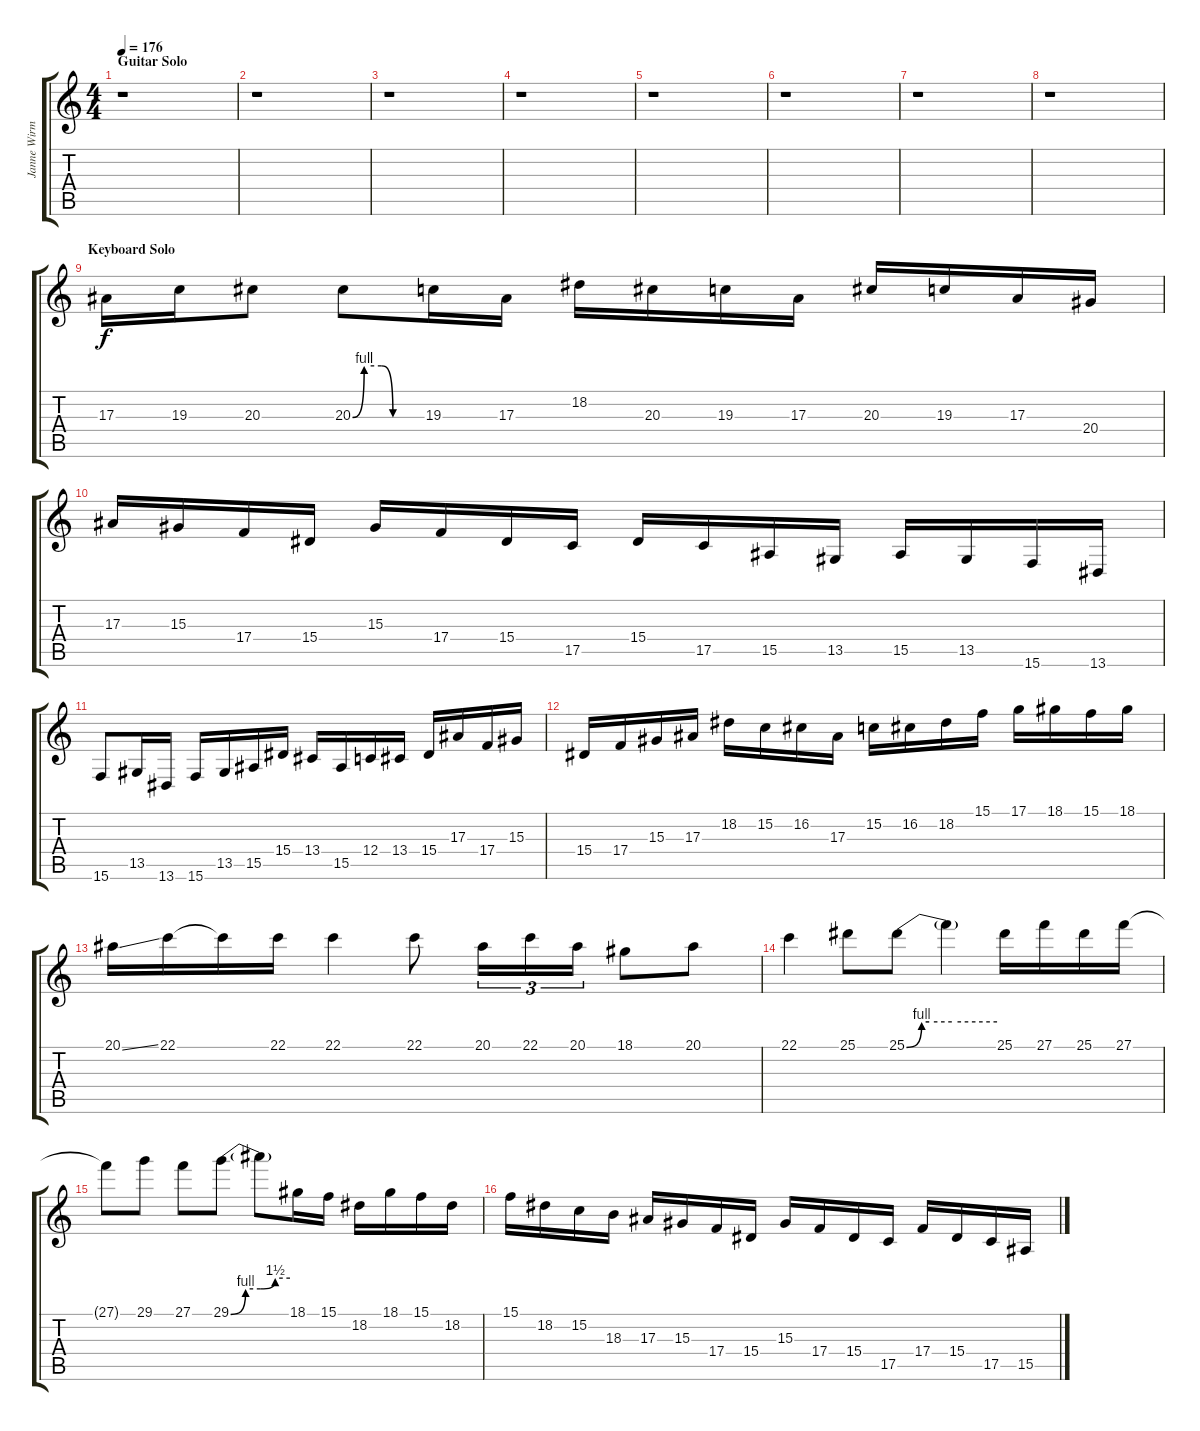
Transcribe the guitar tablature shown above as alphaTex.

\track ("Janne Wirman [Lead Keyboard]" "Janne Wirm") {instrument synthbrass1}
\staff {score tabs}
\tuning (D4 A3 F3 C3 G2 D2) {hide}
\ts (4 4)
\section ("" "Guitar Solo")
\tempo 176
\clef g2
\ks c
r.1{dy f} |
r.1 |
r.1 |
r.1 |
r.1 |
r.1 |
r.1 |
r.1 |
\section ("" "Keyboard Solo")
17.3.16 19.3.16 20.3.8 20.3{be (custom 0 0 10 4 25 4 35 0 45 0 60 0)}.8 19.3.16 17.3.16 18.2.16 20.3.16 19.3.16 17.3.16 20.3.16 19.3.16 17.3.16 20.4.16 |
17.3.16 15.3.16 17.4.16 15.4.16 15.3.16 17.4.16 15.4.16 17.5.16 15.4.16 17.5.16 15.5.16 13.5.16 15.5.16 13.5.16 15.6.16 13.6.16 |
15.6.8 13.5.16 13.6.16 15.6.16 13.5.16 15.5.16 15.4.16 13.4.16 15.5.16 12.4.16 13.4.16 15.4.16 17.3.16 17.4.16 15.3.16 |
15.4.16 17.4.16 15.3.16 17.3.16 18.2.16 15.2.16 16.2.16 17.3.16 15.2.16 16.2.16 18.2.16 15.1.16 17.1.16 18.1.16 15.1.16 18.1.16 |
20.1{ss}.16 22.1.16 22.1{t}.16 22.1.16 22.1.4 22.1.8 20.1.16{tu (3 2)} 22.1.16{tu (3 2)} 20.1.16{tu (3 2)} 18.1.8 20.1.8 |
22.1.4 25.1.8 25.1{be (custom 0 0 10 4 15 4 30 4 60 4)}.8 25.1{t}.4 25.1.16 27.1.16 25.1.16 27.1.16 |
27.1{t}.8 29.1.8 27.1.8 29.1{be (custom 0 0 15 4 30 4 45 6 60 6)}.8 29.1{t}.8 18.1.16 15.1.16 18.2.16 18.1.16 15.1.16 18.2.16 |
15.1.16 18.2.16 15.2.16 18.3.16 17.3.16 15.3.16 17.4.16 15.4.16 15.3.16 17.4.16 15.4.16 17.5.16 17.4.16 15.4.16 17.5.16 15.5.16
